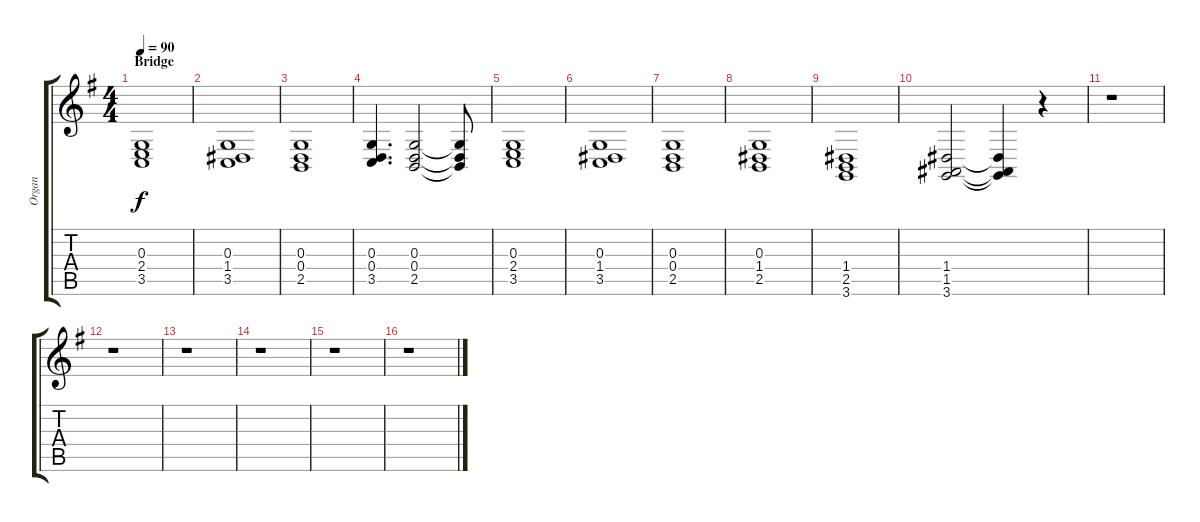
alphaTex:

\track ("Organ" "Organ") {instrument drawbarorgan}
\staff {score tabs}
\tuning (E4 B3 G3 D3 A2 E2) {hide}
\ts (4 4)
\section ("" "Bridge")
\tempo 90
\clef g2
\ks g
(0.3 2.4 3.5).1{dy f} |
(0.3 1.4 3.5).1 |
(0.3 0.4 2.5).1 |
(0.3 0.4 3.5).4{d} (0.3 0.4 2.5).2 (0.3{t} 0.4{t} 2.5{t}).8 |
(0.3 2.4 3.5).1 |
(0.3 1.4 3.5).1 |
(0.3 0.4 2.5).1 |
(0.3 1.4 2.5).1 |
(1.4 2.5 3.6).1 |
(1.4 1.5 3.6).2 (1.4{t} 1.5{t} 3.6{t}).4 r.4 |
r.1 |
r.1 |
r.1 |
r.1 |
r.1 |
r.1
